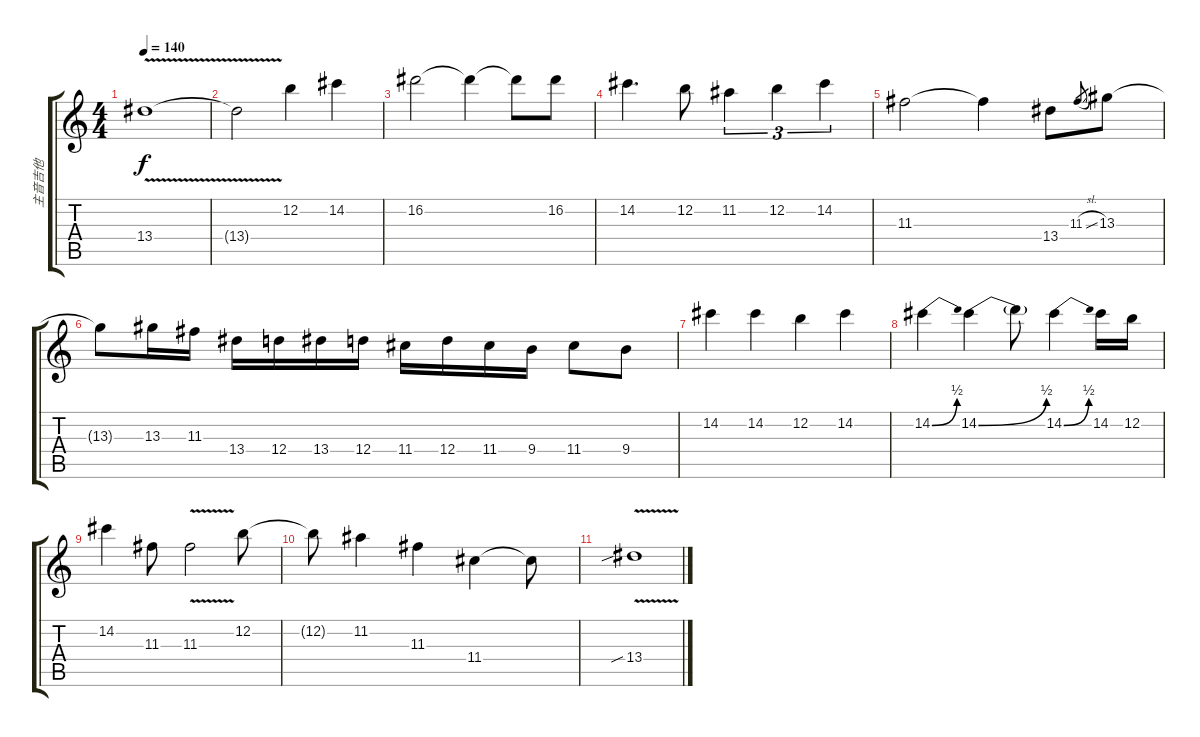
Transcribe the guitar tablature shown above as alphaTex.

\track ("主音吉他" "主音吉他") {instrument overdrivenguitar}
\staff {score tabs}
\tuning (E4 B3 G3 D3 A2 E2) {hide}
\ts (4 4)
\tempo 140
\clef g2
\ks c
13.4{v}.1{dy f} |
13.4{t}.2 12.2.4 14.2.4 |
16.2.2 16.2{t}.4 16.2{t}.8 16.2.8 |
14.2.4{d} 12.2.8 11.2.4{tu (3 2)} 12.2.4{tu (3 2)} 14.2.4{tu (3 2)} |
11.3.2 11.3{t}.4 13.4.8 11.3{sl}.8{gr} 13.3.8 |
13.3{t}.8 13.3.16 11.3.16 13.4.16 12.4.16 13.4.16 12.4.16 11.4.16 12.4.16 11.4.16 9.4.16 11.4.8 9.4.8 |
14.2.4 14.2.4 12.2.4 14.2.4 |
14.2{be (bend 0 0 60 2)}.4 14.2{be (bend 0 0 60 2)}.4 14.2{t}.8 14.2{be (bend 0 0 60 2)}.4 14.2.16 12.2.16 |
14.2.4 11.3.8 11.3{v}.2 12.2.8 |
12.2{t}.8 11.2.4 11.3.4 11.4.4 11.4{t}.8{txt ""} |
13.4{v sib}.1
